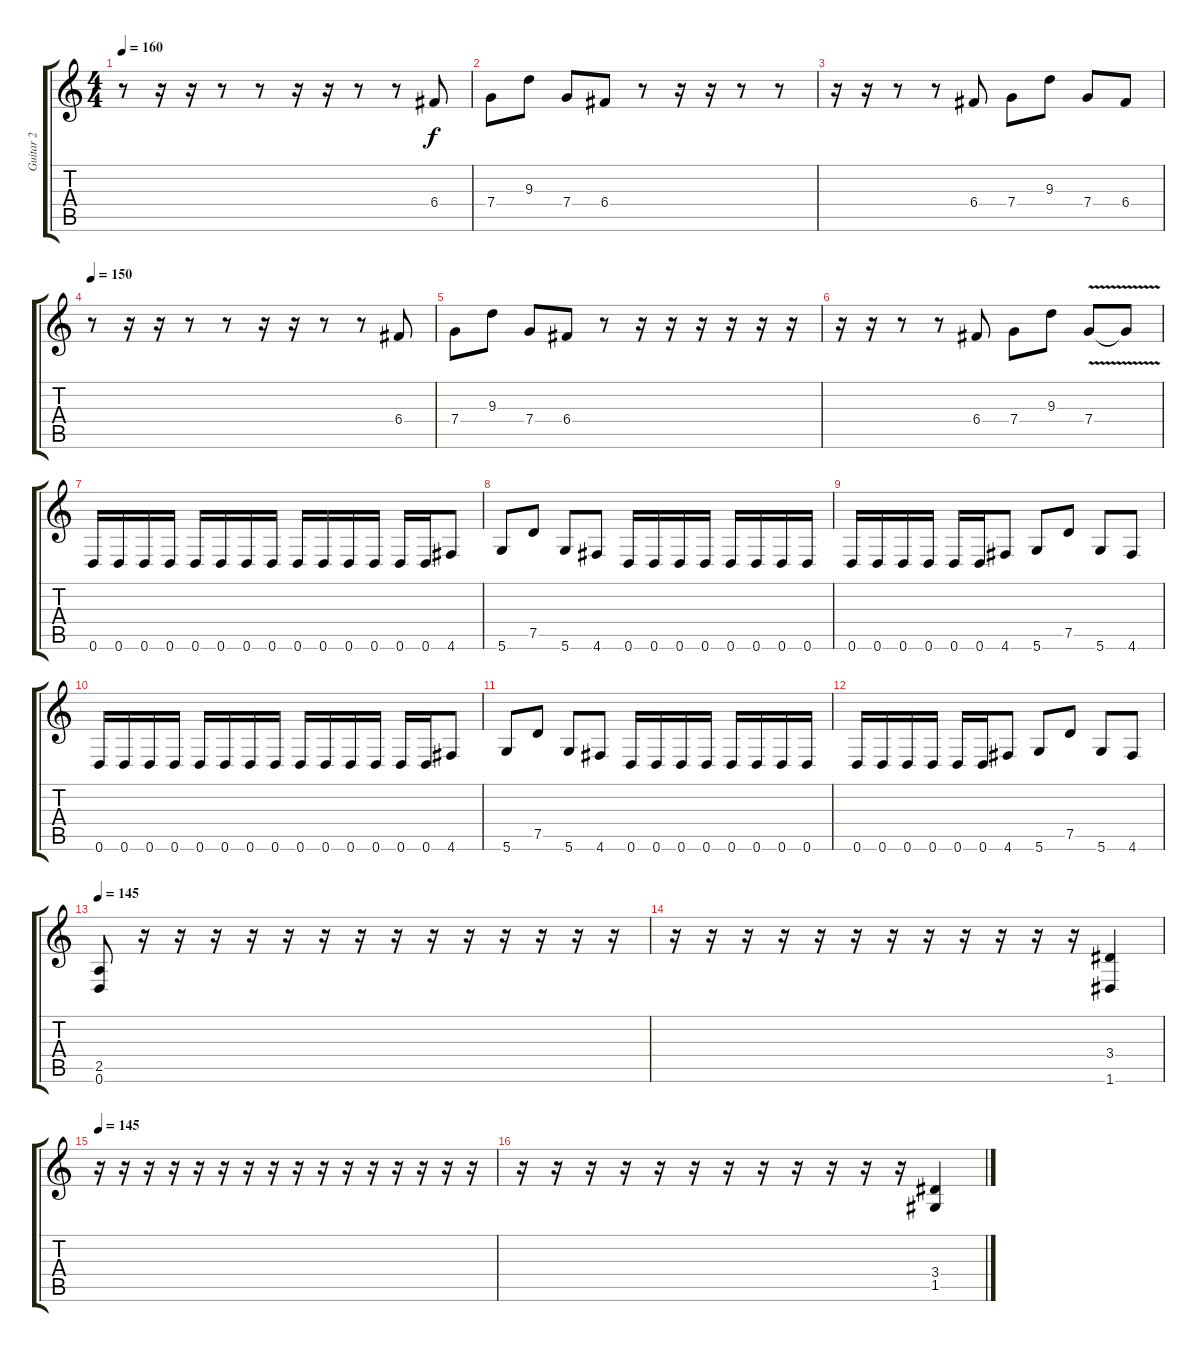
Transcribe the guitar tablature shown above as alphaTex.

\track ("Guitar 2" "Guitar 2") {instrument distortionguitar}
\staff {score tabs}
\tuning (D4 A3 F3 C3 G2 D2) {hide}
\ts (4 4)
\tempo 160
\tempo 150
\tempo 160
\clef g2
\ks c
r.8{dy f instrument distortionguitar} r.16 r.16 r.8 r.8 r.16 r.16 r.8 r.8 6.4.8 |
7.4.8 9.3.8 7.4.8 6.4.8 r.8 r.16 r.16 r.8 r.8 |
r.16 r.16 r.8 r.8 6.4.8 7.4.8 9.3.8 7.4.8 6.4.8 |
\tempo 150
r.8 r.16 r.16 r.8 r.8 r.16 r.16 r.8 r.8 6.4.8 |
7.4.8 9.3.8 7.4.8 6.4.8 r.8 r.16 r.16 r.16 r.16 r.16 r.16 |
r.16 r.16 r.8 r.8 6.4.8 7.4.8 9.3.8 7.4{v}.8 7.4{t}.8 |
0.6.16 0.6.16 0.6.16 0.6.16 0.6.16 0.6.16 0.6.16 0.6.16 0.6.16 0.6.16 0.6.16 0.6.16 0.6.16 0.6.16 4.6.8 |
5.6.8 7.5.8 5.6.8 4.6.8 0.6.16 0.6.16 0.6.16 0.6.16 0.6.16 0.6.16 0.6.16 0.6.16 |
0.6.16 0.6.16 0.6.16 0.6.16 0.6.16 0.6.16 4.6.8 5.6.8 7.5.8 5.6.8 4.6.8 |
0.6.16 0.6.16 0.6.16 0.6.16 0.6.16 0.6.16 0.6.16 0.6.16 0.6.16 0.6.16 0.6.16 0.6.16 0.6.16 0.6.16 4.6.8 |
5.6.8 7.5.8 5.6.8 4.6.8 0.6.16 0.6.16 0.6.16 0.6.16 0.6.16 0.6.16 0.6.16 0.6.16 |
0.6.16 0.6.16 0.6.16 0.6.16 0.6.16 0.6.16 4.6.8 5.6.8 7.5.8 5.6.8 4.6.8 |
\tempo 145
(2.5 0.6).8 r.16 r.16 r.16 r.16 r.16 r.16 r.16 r.16 r.16 r.16 r.16 r.16 r.16 r.16 |
r.16 r.16 r.16 r.16 r.16 r.16 r.16 r.16 r.16 r.16 r.16 r.16 (3.4 1.6).4 |
\tempo 145
r.16 r.16 r.16 r.16 r.16 r.16 r.16 r.16 r.16 r.16 r.16 r.16 r.16 r.16 r.16 r.16 |
r.16 r.16 r.16 r.16 r.16 r.16 r.16 r.16 r.16 r.16 r.16 r.16 (3.4 1.5).4
